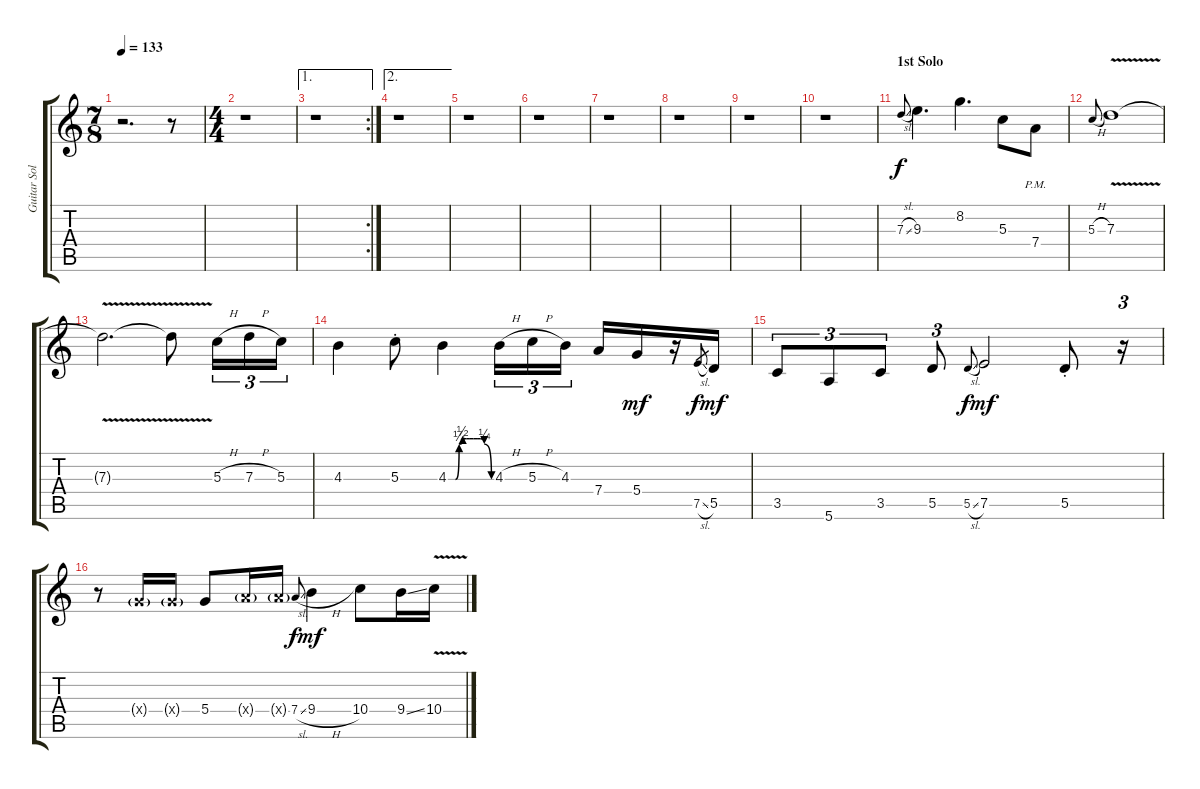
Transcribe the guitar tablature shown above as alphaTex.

\track ("Guitar Solo1" "Guitar Sol") {instrument electricguitarjazz}
\staff {score tabs}
\tuning (E4 B3 G3 D3 A2 E2) {hide}
\ts (7 8)
\tempo 133
\clef g2
\ks c
r.2{d dy f} r.8 |
\ts (4 4)
r.1 |
\ae 1
\rc 2
r.1 |
\ae 2
r.1 |
r.1 |
r.1 |
r.1 |
r.1 |
r.1 |
r.1 |
\section ("" "1st Solo")
7.3{sl}.8{gr onbeat} 9.3.4{d} 8.2.4{d} 5.3.8 7.4{pm}.8 |
5.3{h}.8{gr onbeat} 7.3{v}.1 |
7.3{v t}.2{d} 7.3{t}.8 5.3{h}.16{tu (3 2)} 7.3{h}.16{tu (3 2)} 5.3.16{tu (3 2)} |
4.3.4 5.3{st}.8 4.3{be (custom 0 0 10 0 15 1 20 2 25 2 30 2 35 2 40 2 45 2 50 1 60 0)}.4 4.3{h}.16{tu (3 2)} 5.3{h}.16{tu (3 2)} 4.3.16{tu (3 2)} 7.4.16 5.4.16{dy mf} r.16 7.5{sl}.8{gr dy f} 5.5.16{dy mf} |
3.5.8{tu (3 2)} 5.6.8{tu (3 2)} 3.5.8{tu (3 2)} 5.5.8{tu (3 2)} 5.5{sl}.8{gr onbeat dy f} 7.5.2{dy mf} 5.5{st}.8 r.16{tu (3 2)} |
r.8 5.4{g x}.16 5.4{g x}.16 5.4.8 7.4{g x}.16 7.4{g x}.16 7.4{sl}.8{gr onbeat dy f} 9.4{h}.4{dy mf} 10.4.8 9.4{ss}.16 10.4{v}.16
